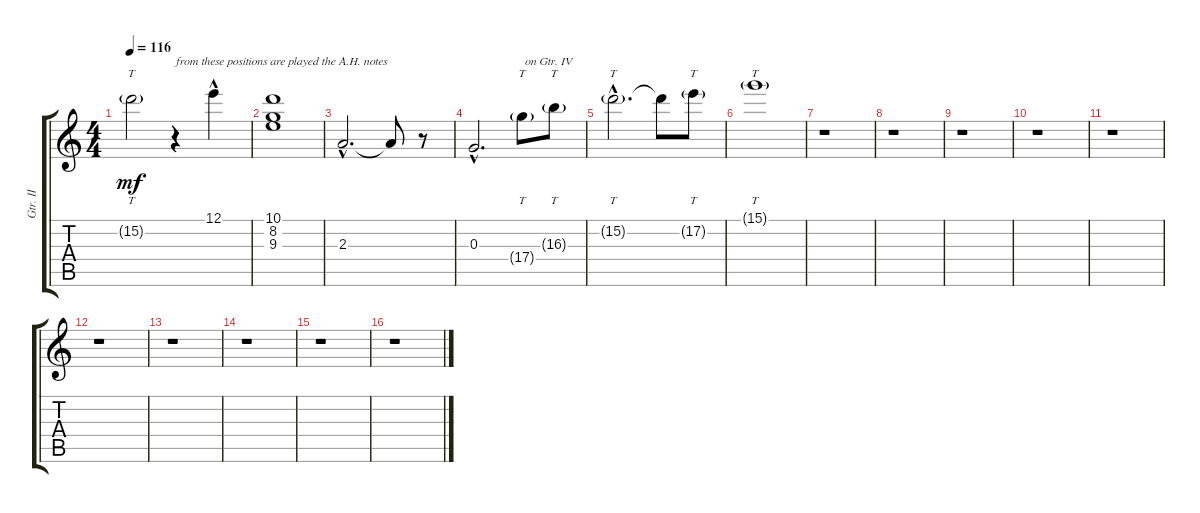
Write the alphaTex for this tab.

\track ("Gtr. II" "Gtr. II") {instrument distortionguitar}
\staff {score tabs}
\tuning (E4 B3 G3 D3 A2 E2) {hide}
\ts (4 4)
\tempo 116
\clef g2
\ks c
15.2{g}.2{tt dy mf} r.4{txt "from these positions are played the A.H. notes "} 12.1{hac}.4 |
(10.1 8.2 9.3).1 |
2.3{hac}.2{d} 2.3{t}.8 r.8 |
0.3{hac}.2{d} 17.4{g}.8{tt txt " on Gtr. IV"} 16.3{g}.8{tt} |
15.2{g hac}.2{tt d} 15.2{t}.8 17.2{g}.8{tt} |
15.1{g}.1{tt} |
r.1 |
r.1 |
r.1 |
r.1 |
r.1 |
r.1 |
r.1 |
r.1 |
r.1 |
r.1
